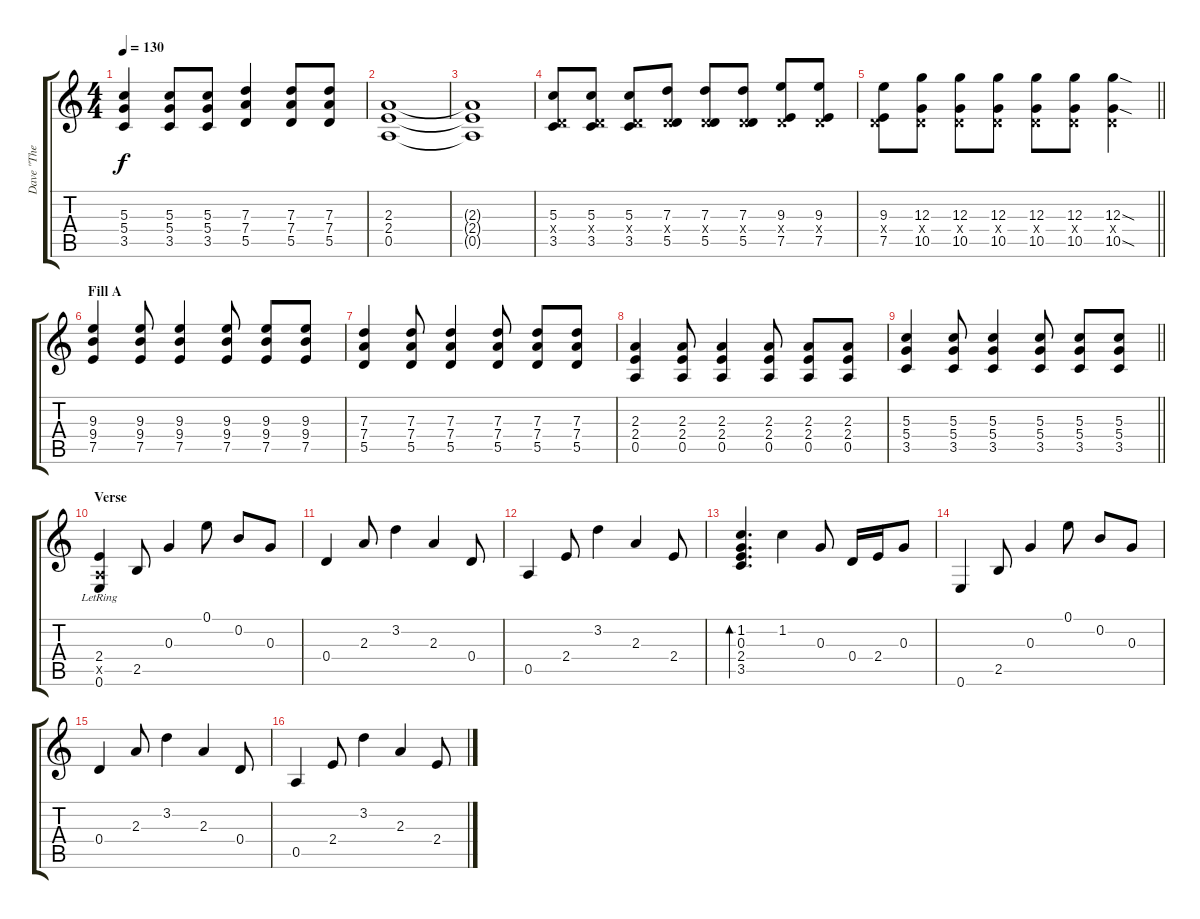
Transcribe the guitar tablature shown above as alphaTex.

\track ("Dave \"The Snake\" Sabo" "Dave \"The ") {instrument overdrivenguitar}
\staff {score tabs}
\tuning (E4 B3 G3 D3 A2 E2) {hide}
\ts (4 4)
\tempo 130
\clef g2
\ks c
(5.3 5.4 3.5).4{dy f} (5.3 5.4 3.5).8 (5.3 5.4 3.5).8 (7.3 7.4 5.5).4 (7.3 7.4 5.5).8 (7.3 7.4 5.5).8 |
(2.3 2.4 0.5).1 |
(2.3{t} 2.4{t} 0.5{t}).1 |
(5.3 0.4{x} 3.5).8 (5.3 0.4{x} 3.5).8 (5.3 0.4{x} 3.5).8 (7.3 0.4{x} 5.5).8 (7.3 0.4{x} 5.5).8 (7.3 0.4{x} 5.5).8 (9.3 0.4{x} 7.5).8 (9.3 0.4{x} 7.5).8 |
\barLineRight lightlight
(9.3 0.4{x} 7.5).8 (12.3 0.4{x} 10.5).8 (12.3 0.4{x} 10.5).8 (12.3 0.4{x} 10.5).8 (12.3 0.4{x} 10.5).8 (12.3 0.4{x} 10.5).8 (12.3{sod} 0.4{x} 10.5{sod}).4 |
\section ("" "Fill A")
(9.3 9.4 7.5).4 (9.3 9.4 7.5).8 (9.3 9.4 7.5).4 (9.3 9.4 7.5).8 (9.3 9.4 7.5).8 (9.3 9.4 7.5).8 |
(7.3 7.4 5.5).4 (7.3 7.4 5.5).8 (7.3 7.4 5.5).4 (7.3 7.4 5.5).8 (7.3 7.4 5.5).8 (7.3 7.4 5.5).8 |
(2.3 2.4 0.5).4 (2.3 2.4 0.5).8 (2.3 2.4 0.5).4 (2.3 2.4 0.5).8 (2.3 2.4 0.5).8 (2.3 2.4 0.5).8 |
\barLineRight lightlight
(5.3 5.4 3.5).4 (5.3 5.4 3.5).8 (5.3 5.4 3.5).4 (5.3 5.4 3.5).8 (5.3 5.4 3.5).8 (5.3 5.4 3.5).8 |
\section ("" "Verse")
(2.4{lr} 0.5{x} 0.6{lr}).4 2.5.8 0.3.4 0.1.8 0.2.8 0.3.8 |
0.4.4 2.3.8 3.2.4 2.3.4 0.4.8 |
0.5.4 2.4.8 3.2.4 2.3.4 2.4.8 |
(1.2 0.3 2.4 3.5).4{d bd 240} 1.2.4 0.3.8 0.4.16 2.4.16 0.3.8 |
0.6.4 2.5.8 0.3.4 0.1.8 0.2.8 0.3.8 |
0.4.4 2.3.8 3.2.4 2.3.4 0.4.8 |
0.5.4 2.4.8 3.2.4 2.3.4 2.4.8
